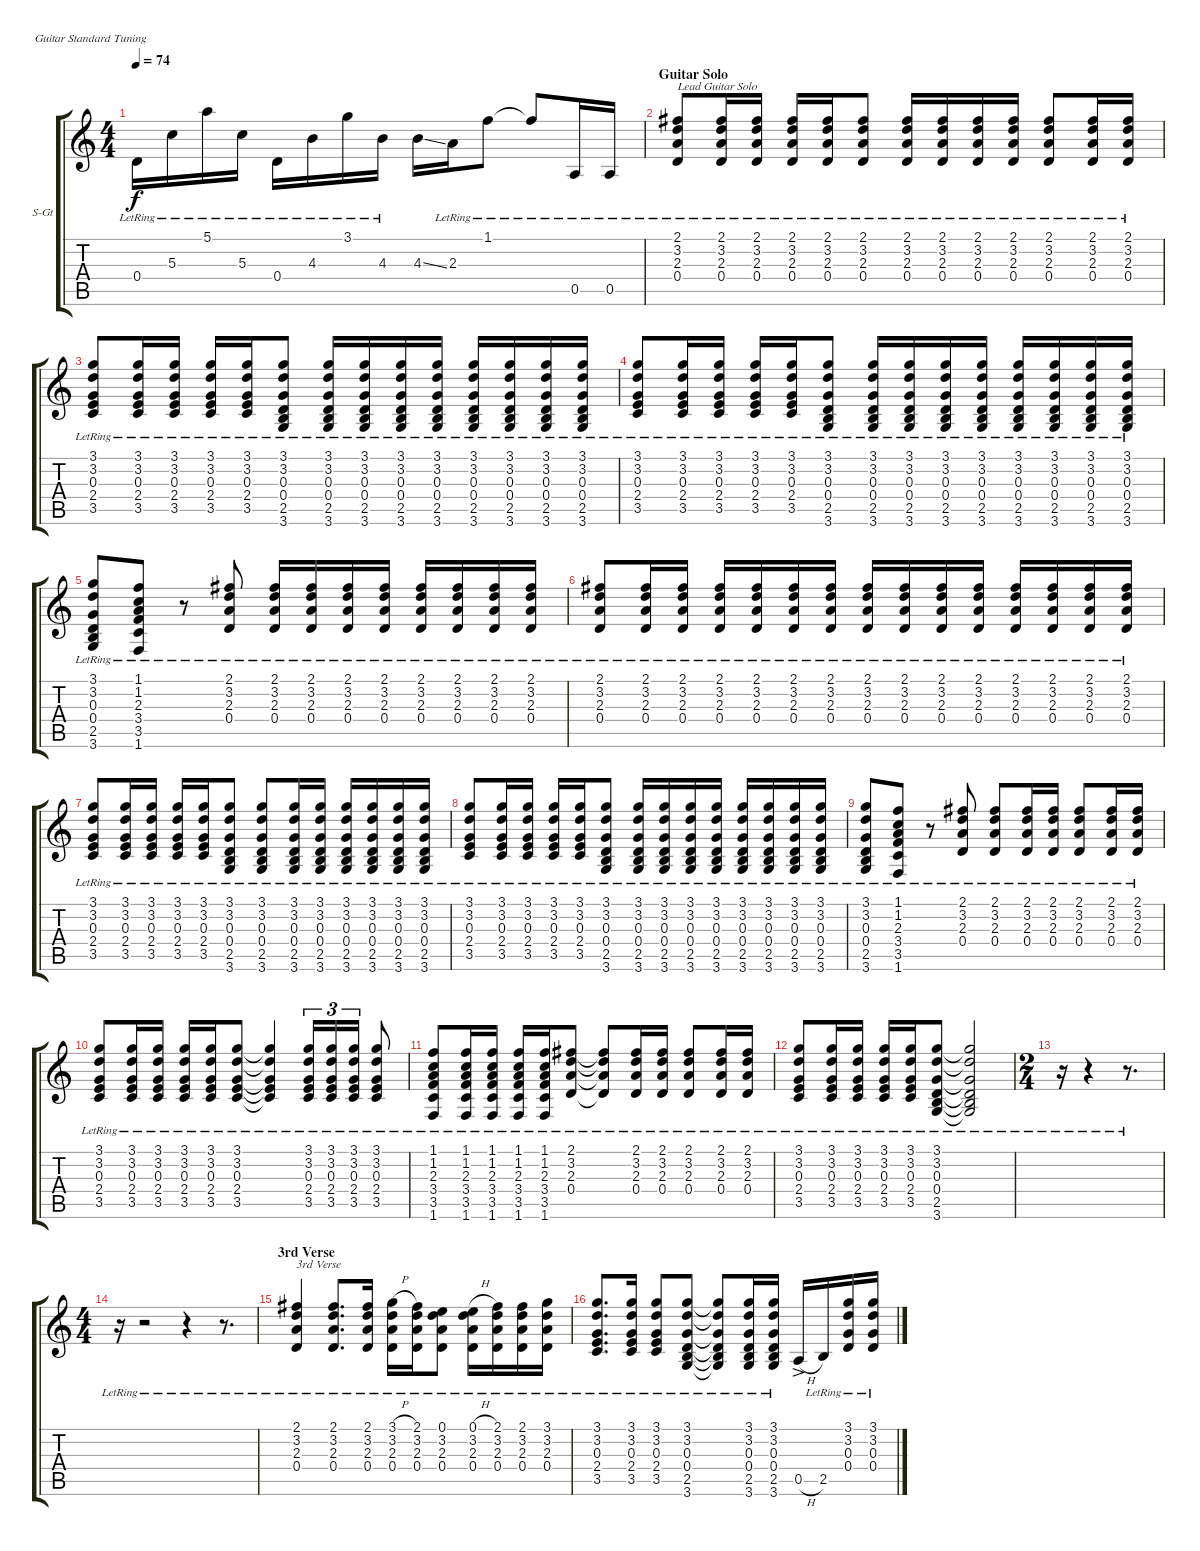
\bracketExtendMode groupsimilarinstruments
\firstSystemTrackNameOrientation horizontal
\otherSystemsTrackNameOrientation horizontal
\track ("12 String Acoustic" "S-Gt") {instrument acousticguitarsteel}
\staff {score tabs}
\tuning (E4 B3 G3 D3 A2 E2)
\ts (4 4)
\tempo 74
\clef g2
\ks c
0.4{lr}.16{dy f} 5.3{lr}.16 5.1{lr}.16 5.3{lr}.16 0.4{lr}.16 4.3{lr}.16 3.1{lr}.16 4.3{lr}.16 4.3{ss}.16 2.3{lr}.16 1.1{lr}.8 1.1{lr t}.8 0.5{lr}.16 0.5{lr}.16 |
\section ("" "Guitar Solo")
(2.1{lr} 3.2{lr} 2.3{lr} 0.4{lr}).8{txt "Lead Guitar Solo"} (2.1{lr} 3.2{lr} 2.3{lr} 0.4{lr}).16 (2.1{lr} 3.2{lr} 2.3{lr} 0.4{lr}).16 (2.1{lr} 3.2{lr} 2.3{lr} 0.4{lr}).16 (2.1{lr} 3.2{lr} 2.3{lr} 0.4{lr}).16 (2.1{lr} 3.2{lr} 2.3{lr} 0.4{lr}).8 (2.1{lr} 3.2{lr} 2.3{lr} 0.4{lr}).16 (2.1{lr} 3.2{lr} 2.3{lr} 0.4{lr}).16 (2.1{lr} 3.2{lr} 2.3{lr} 0.4{lr}).16 (2.1{lr} 3.2{lr} 2.3{lr} 0.4{lr}).16 (2.1{lr} 3.2{lr} 2.3{lr} 0.4{lr}).8 (2.1{lr} 3.2{lr} 2.3{lr} 0.4{lr}).16 (2.1{lr} 3.2{lr} 2.3{lr} 0.4{lr}).16 |
(3.1{lr} 3.2{lr} 0.3{lr} 2.4{lr} 3.5{lr}).8 (3.1{lr} 3.2{lr} 0.3{lr} 2.4{lr} 3.5{lr}).16 (3.1{lr} 3.2{lr} 0.3{lr} 2.4{lr} 3.5{lr}).16 (3.1{lr} 3.2{lr} 0.3{lr} 2.4{lr} 3.5{lr}).16 (3.1{lr} 3.2{lr} 0.3{lr} 2.4{lr} 3.5{lr}).16 (3.1{lr} 3.2{lr} 0.3{lr} 0.4{lr} 2.5{lr} 3.6{lr}).8 (3.1{lr} 3.2{lr} 0.3{lr} 0.4{lr} 2.5{lr} 3.6{lr}).16 (3.1{lr} 3.2{lr} 0.3{lr} 0.4{lr} 2.5{lr} 3.6{lr}).16 (3.1{lr} 3.2{lr} 0.3{lr} 0.4{lr} 2.5{lr} 3.6{lr}).16 (3.1{lr} 3.2{lr} 0.3{lr} 0.4{lr} 2.5{lr} 3.6{lr}).16 (3.1{lr} 3.2{lr} 0.3{lr} 0.4{lr} 2.5{lr} 3.6{lr}).16 (3.1{lr} 3.2{lr} 0.3{lr} 0.4{lr} 2.5{lr} 3.6{lr}).16 (3.1{lr} 3.2{lr} 0.3{lr} 0.4{lr} 2.5{lr} 3.6{lr}).16 (3.1{lr} 3.2{lr} 0.3{lr} 0.4{lr} 2.5{lr} 3.6{lr}).16 |
(3.1{lr} 3.2{lr} 0.3{lr} 2.4{lr} 3.5{lr}).8 (3.1{lr} 3.2{lr} 0.3{lr} 2.4{lr} 3.5{lr}).16 (3.1{lr} 3.2{lr} 0.3{lr} 2.4{lr} 3.5{lr}).16 (3.1{lr} 3.2{lr} 0.3{lr} 2.4{lr} 3.5{lr}).16 (3.1{lr} 3.2{lr} 0.3{lr} 2.4{lr} 3.5{lr}).16 (3.1{lr} 3.2{lr} 0.3{lr} 0.4{lr} 2.5{lr} 3.6{lr}).8 (3.1{lr} 3.2{lr} 0.3{lr} 0.4{lr} 2.5{lr} 3.6{lr}).16 (3.1{lr} 3.2{lr} 0.3{lr} 0.4{lr} 2.5{lr} 3.6{lr}).16 (3.1{lr} 3.2{lr} 0.3{lr} 0.4{lr} 2.5{lr} 3.6{lr}).16 (3.1{lr} 3.2{lr} 0.3{lr} 0.4{lr} 2.5{lr} 3.6{lr}).16 (3.1{lr} 3.2{lr} 0.3{lr} 0.4{lr} 2.5{lr} 3.6{lr}).16 (3.1{lr} 3.2{lr} 0.3{lr} 0.4{lr} 2.5{lr} 3.6{lr}).16 (3.1{lr} 3.2{lr} 0.3{lr} 0.4{lr} 2.5{lr} 3.6{lr}).16 (3.1{lr} 3.2{lr} 0.3{lr} 0.4{lr} 2.5{lr} 3.6{lr}).16 |
(3.1{lr} 3.2{lr} 0.3{lr} 0.4{lr} 2.5{lr} 3.6{lr}).8 (1.1{lr} 1.2{lr} 2.3{lr} 3.4{lr} 3.5{lr} 1.6{lr}).8 r.8 (2.1{lr} 3.2{lr} 2.3{lr} 0.4{lr}).8 (2.1{lr} 3.2{lr} 2.3{lr} 0.4{lr}).16 (2.1{lr} 3.2{lr} 2.3{lr} 0.4{lr}).16 (2.1{lr} 3.2{lr} 2.3{lr} 0.4{lr}).16 (2.1{lr} 3.2{lr} 2.3{lr} 0.4{lr}).16 (2.1{lr} 3.2{lr} 2.3{lr} 0.4{lr}).16 (2.1{lr} 3.2{lr} 2.3{lr} 0.4{lr}).16 (2.1{lr} 3.2{lr} 2.3{lr} 0.4{lr}).16 (2.1{lr} 3.2{lr} 2.3{lr} 0.4{lr}).16 |
(2.1{lr} 3.2{lr} 2.3{lr} 0.4{lr}).8 (2.1{lr} 3.2{lr} 2.3{lr} 0.4{lr}).16 (2.1{lr} 3.2{lr} 2.3{lr} 0.4{lr}).16 (2.1{lr} 3.2{lr} 2.3{lr} 0.4{lr}).16 (2.1{lr} 3.2{lr} 2.3{lr} 0.4{lr}).16 (2.1{lr} 3.2{lr} 2.3{lr} 0.4{lr}).16 (2.1{lr} 3.2{lr} 2.3{lr} 0.4{lr}).16 (2.1{lr} 3.2{lr} 2.3{lr} 0.4{lr}).16 (2.1{lr} 3.2{lr} 2.3{lr} 0.4{lr}).16 (2.1{lr} 3.2{lr} 2.3{lr} 0.4{lr}).16 (2.1{lr} 3.2{lr} 2.3{lr} 0.4{lr}).16 (2.1{lr} 3.2{lr} 2.3{lr} 0.4{lr}).16 (2.1{lr} 3.2{lr} 2.3{lr} 0.4{lr}).16 (2.1{lr} 3.2{lr} 2.3{lr} 0.4{lr}).16 (2.1{lr} 3.2{lr} 2.3{lr} 0.4{lr}).16 |
(3.1{lr} 3.2{lr} 0.3{lr} 2.4{lr} 3.5{lr}).8 (3.1{lr} 3.2{lr} 0.3{lr} 2.4{lr} 3.5{lr}).16 (3.1{lr} 3.2{lr} 0.3{lr} 2.4{lr} 3.5{lr}).16 (3.1{lr} 3.2{lr} 0.3{lr} 2.4{lr} 3.5{lr}).16 (3.1{lr} 3.2{lr} 0.3{lr} 2.4{lr} 3.5{lr}).16 (3.1{lr} 3.2{lr} 0.3{lr} 0.4{lr} 2.5{lr} 3.6{lr}).8 (3.1{lr} 3.2{lr} 0.3{lr} 0.4{lr} 2.5{lr} 3.6{lr}).8 (3.1{lr} 3.2{lr} 0.3{lr} 0.4{lr} 2.5{lr} 3.6{lr}).16 (3.1{lr} 3.2{lr} 0.3{lr} 0.4{lr} 2.5{lr} 3.6{lr}).16 (3.1{lr} 3.2{lr} 0.3{lr} 0.4{lr} 2.5{lr} 3.6{lr}).16 (3.1{lr} 3.2{lr} 0.3{lr} 0.4{lr} 2.5{lr} 3.6{lr}).16 (3.1{lr} 3.2{lr} 0.3{lr} 0.4{lr} 2.5{lr} 3.6{lr}).16 (3.1{lr} 3.2{lr} 0.3{lr} 0.4{lr} 2.5{lr} 3.6{lr}).16 |
(3.1{lr} 3.2{lr} 0.3{lr} 2.4{lr} 3.5{lr}).8 (3.1{lr} 3.2{lr} 0.3{lr} 2.4{lr} 3.5{lr}).16 (3.1{lr} 3.2{lr} 0.3{lr} 2.4{lr} 3.5{lr}).16 (3.1{lr} 3.2{lr} 0.3{lr} 2.4{lr} 3.5{lr}).16 (3.1{lr} 3.2{lr} 0.3{lr} 2.4{lr} 3.5{lr}).16 (3.1{lr} 3.2{lr} 0.3{lr} 0.4{lr} 2.5{lr} 3.6{lr}).8 (3.1{lr} 3.2{lr} 0.3{lr} 0.4{lr} 2.5{lr} 3.6{lr}).16 (3.1{lr} 3.2{lr} 0.3{lr} 0.4{lr} 2.5{lr} 3.6{lr}).16 (3.1{lr} 3.2{lr} 0.3{lr} 0.4{lr} 2.5{lr} 3.6{lr}).16 (3.1{lr} 3.2{lr} 0.3{lr} 0.4{lr} 2.5{lr} 3.6{lr}).16 (3.1{lr} 3.2{lr} 0.3{lr} 0.4{lr} 2.5{lr} 3.6{lr}).16 (3.1{lr} 3.2{lr} 0.3{lr} 0.4{lr} 2.5{lr} 3.6{lr}).16 (3.1{lr} 3.2{lr} 0.3{lr} 0.4{lr} 2.5{lr} 3.6{lr}).16 (3.1{lr} 3.2{lr} 0.3{lr} 0.4{lr} 2.5{lr} 3.6{lr}).16 |
(3.1{lr} 3.2{lr} 0.3{lr} 0.4{lr} 2.5{lr} 3.6{lr}).8 (1.1{lr} 1.2{lr} 2.3{lr} 3.4{lr} 3.5{lr} 1.6{lr}).8 r.8 (2.1{lr} 3.2{lr} 2.3{lr} 0.4{lr}).8 (2.1{lr} 3.2{lr} 2.3{lr} 0.4{lr}).8 (2.1{lr} 3.2{lr} 2.3{lr} 0.4{lr}).16 (2.1{lr} 3.2{lr} 2.3{lr} 0.4{lr}).16 (2.1{lr} 3.2{lr} 2.3{lr} 0.4{lr}).8 (2.1{lr} 3.2{lr} 2.3{lr} 0.4{lr}).16 (2.1{lr} 3.2{lr} 2.3{lr} 0.4{lr}).16 |
(3.1{lr} 3.2{lr} 0.3{lr} 2.4{lr} 3.5{lr}).8 (3.1{lr} 3.2{lr} 0.3{lr} 2.4{lr} 3.5{lr}).16 (3.1{lr} 3.2{lr} 0.3{lr} 2.4{lr} 3.5{lr}).16 (3.1{lr} 3.2{lr} 0.3{lr} 2.4{lr} 3.5{lr}).16 (3.1{lr} 3.2{lr} 0.3{lr} 2.4{lr} 3.5{lr}).16 (3.1{lr} 3.2{lr} 0.3{lr} 2.4{lr} 3.5{lr}).8 (3.1{lr t} 3.2{lr t} 0.3{lr t} 2.4{lr t} 3.5{lr t}).4 (3.1{lr} 3.2{lr} 0.3{lr} 2.4{lr} 3.5{lr}).16{tu (3 2)} (3.1{lr} 3.2{lr} 0.3{lr} 2.4{lr} 3.5{lr}).16{tu (3 2)} (3.1{lr} 3.2{lr} 0.3{lr} 2.4{lr} 3.5{lr}).16{tu (3 2)} (3.1{lr} 3.2{lr} 0.3{lr} 2.4{lr} 3.5{lr}).8 |
(1.1{lr} 1.2{lr} 2.3{lr} 3.4{lr} 3.5{lr} 1.6{lr}).8 (1.1{lr} 1.2{lr} 2.3{lr} 3.4{lr} 3.5{lr} 1.6{lr}).16 (1.1{lr} 1.2{lr} 2.3{lr} 3.4{lr} 3.5{lr} 1.6{lr}).16 (1.1{lr} 1.2{lr} 2.3{lr} 3.4{lr} 3.5{lr} 1.6{lr}).16 (1.1{lr} 1.2{lr} 2.3{lr} 3.4{lr} 3.5{lr} 1.6{lr}).16 (2.1{lr} 3.2{lr} 2.3{lr} 0.4{lr}).8 (2.1{lr t} 3.2{lr t} 2.3{lr t} 0.4{lr t}).8 (2.1{lr} 3.2{lr} 2.3{lr} 0.4{lr}).16 (2.1{lr} 3.2{lr} 2.3{lr} 0.4{lr}).16 (2.1{lr} 3.2{lr} 2.3{lr} 0.4{lr}).8 (2.1{lr} 3.2{lr} 2.3{lr} 0.4{lr}).16 (2.1{lr} 3.2{lr} 2.3{lr} 0.4{lr}).16 |
(3.1{lr} 3.2{lr} 0.3{lr} 2.4{lr} 3.5{lr}).8 (3.1{lr} 3.2{lr} 0.3{lr} 2.4{lr} 3.5{lr}).16 (3.1{lr} 3.2{lr} 0.3{lr} 2.4{lr} 3.5{lr}).16 (3.1{lr} 3.2{lr} 0.3{lr} 2.4{lr} 3.5{lr}).16 (3.1{lr} 3.2{lr} 0.3{lr} 2.4{lr} 3.5{lr}).16 (3.1{lr} 3.2{lr} 0.3{lr} 0.4{lr} 2.5{lr} 3.6{lr}).8 (3.1{lr t} 3.2{lr t} 0.3{lr t} 0.4{lr t} 2.5{lr t} 3.6{lr t}).2 |
\ts (2 4)
r.16 r.4 r.8{d} |
\ts (4 4)
r.16 r.2 r.4 r.8{d} |
\section ("" "3rd Verse")
(2.1{lr} 3.2{lr} 2.3{lr} 0.4{lr}).4{txt "3rd Verse"} (2.1{lr} 3.2{lr} 2.3{lr} 0.4{lr}).8{d} (2.1{lr} 3.2{lr} 2.3{lr} 0.4{lr}).16 (3.1{h} 3.2{lr} 2.3{lr} 0.4{lr}).16 (2.1{lr} 3.2{lr} 2.3{lr} 0.4{lr}).16 (0.1{lr} 3.2{lr} 2.3{lr} 0.4{lr}).8 (0.1{h} 3.2{lr} 2.3{lr} 0.4{lr}).16 (2.1{lr} 3.2{lr} 2.3{lr} 0.4{lr}).16 (2.1{lr} 3.2{lr} 2.3{lr} 0.4{lr}).16 (3.1{lr} 3.2{lr} 2.3{lr} 0.4{lr}).16 |
(3.1{lr} 3.2{lr} 0.3{lr} 2.4{lr} 3.5{lr}).8{d} (3.1{lr} 3.2{lr} 0.3{lr} 2.4{lr} 3.5{lr}).16 (3.1{lr} 3.2{lr} 0.3{lr} 2.4{lr} 3.5{lr}).8 (3.1{lr} 3.2{lr} 0.3{lr} 0.4{lr} 2.5{lr} 3.6{lr}).8 (3.1{lr t} 3.2{lr t} 0.3{lr t} 0.4{lr t} 2.5{lr t} 3.6{lr t}).8 (3.1{lr} 3.2{lr} 0.3{lr} 0.4{lr} 2.5{lr} 3.6{lr}).16 (3.1{lr} 3.2{lr} 0.3{lr} 0.4{lr} 2.5{lr} 3.6{lr}).16 0.5{h ac}.16 2.5{lr}.16 (3.1{lr} 3.2{lr} 0.3{lr} 0.4{lr}).16 (3.1{lr} 3.2{lr} 0.3{lr} 0.4{lr}).16
